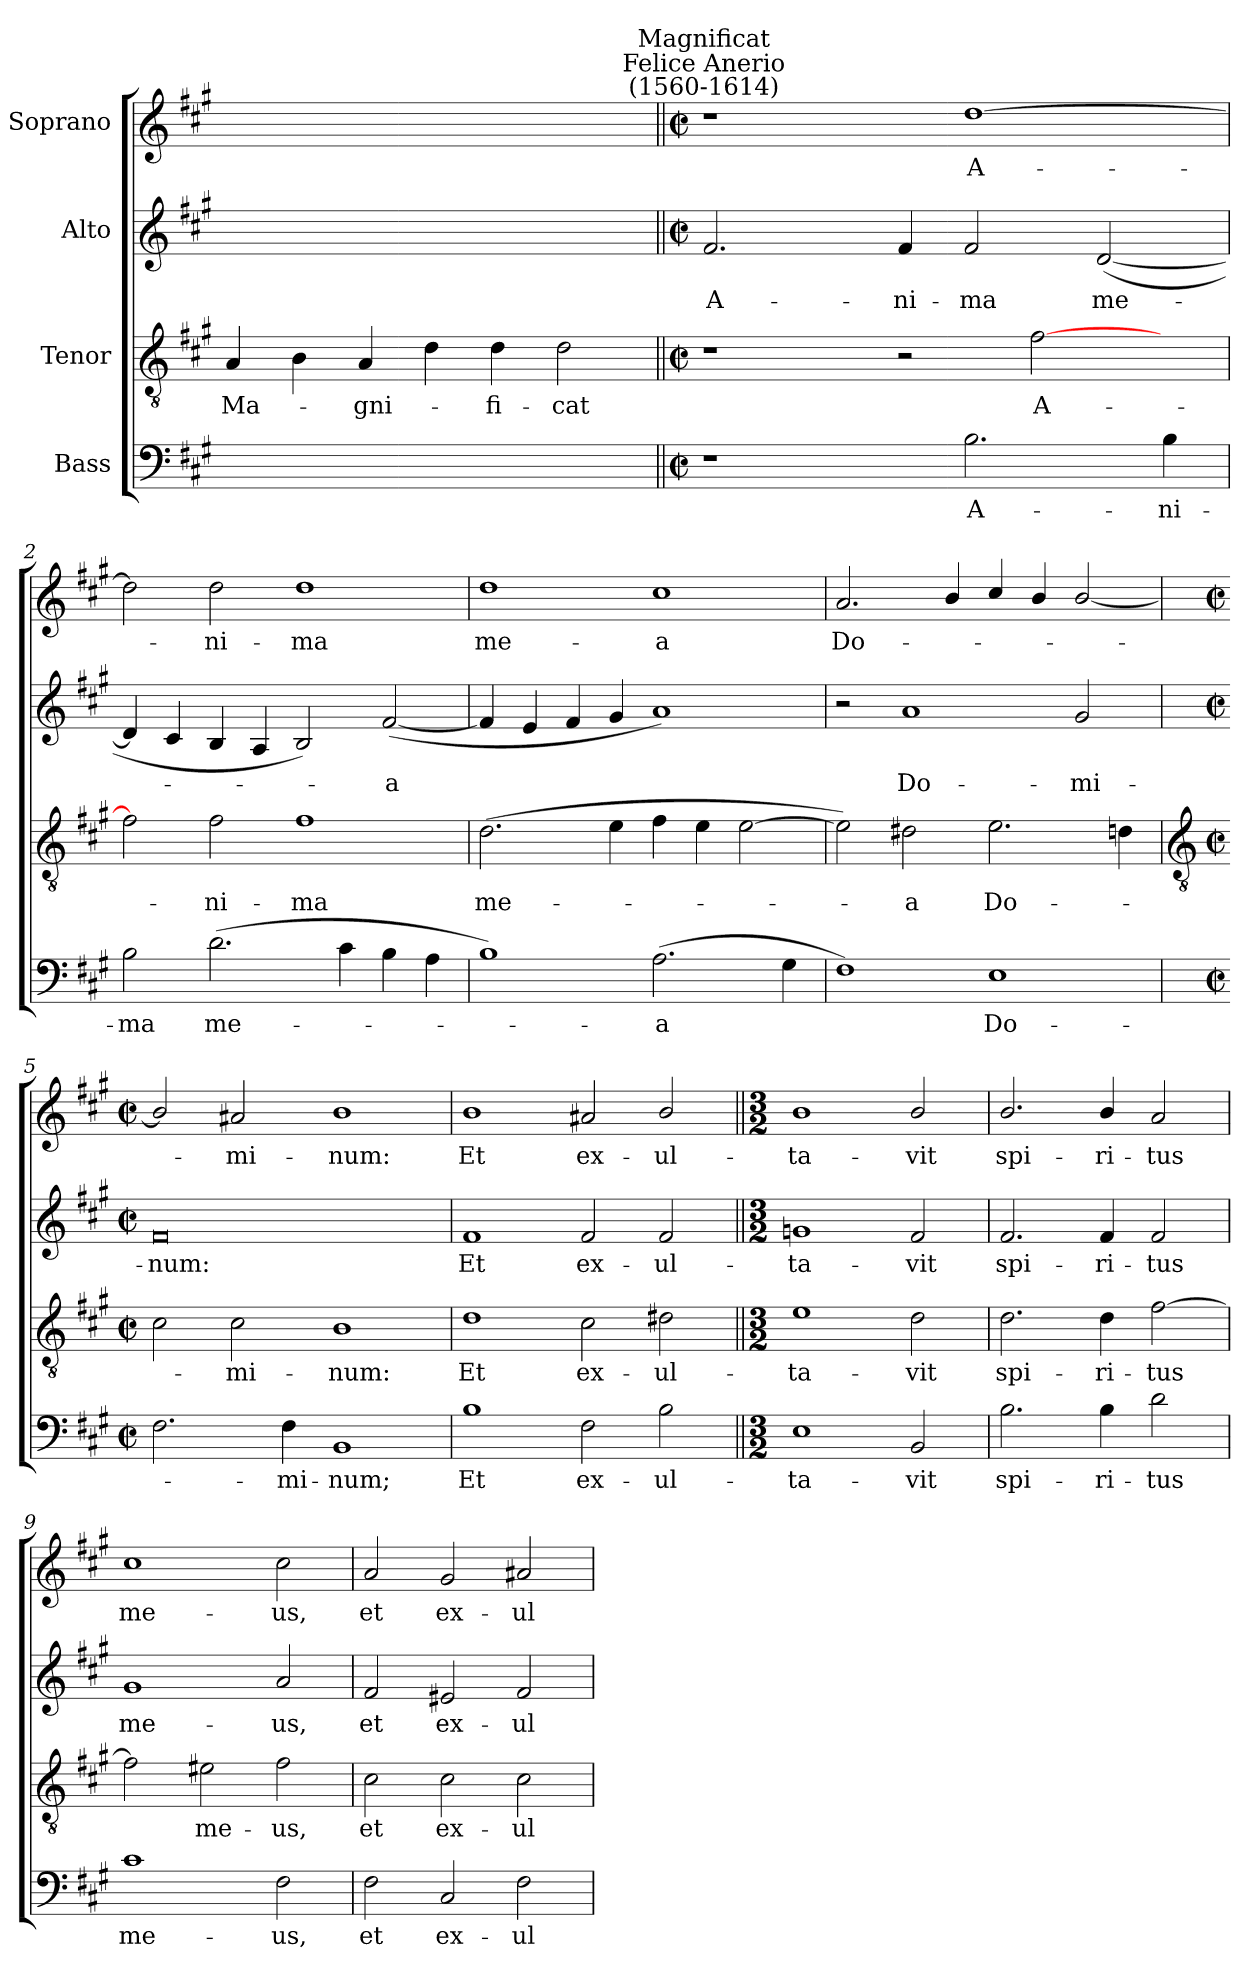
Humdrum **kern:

**kern	**text	**kern	**text	**kern	**text	**kern	**text
*part4	*part4	*part3	*part3	*part2	*part2	*part1	*part1
*staff4	*staff4	*staff3	*staff3	*staff2	*staff2	*staff1	*staff1
*I"Bass	*	*I"Tenor	*	*I"Alto	*	*I"Soprano	*
*clefF4	*	*clefGv2	*	*clefG2	*	*clefG2	*
*k[f#c#g#]	*	*k[f#c#g#]	*	*k[f#c#g#]	*	*k[f#c#g#]	*
*A:	*	*A:	*	*A:	*	*A:	*
=	=	=	=	=	=	=	=
!	!	!	!LO:LY:b	!	!	!	!
4ryy	.	4A	Ma-	4ryy	.	4ryy	.
2ryy	.	4B	.	2ryy	.	2ryy	.
!	!	!	!LO:LY:b	!	!	!	!
.	.	4A	gni-	.	.	.	.
4ryy	.	4d	.	4ryy	.	4ryy	.
!	!	!	!LO:LY:b	!	!	!	!
4ryy	.	4d	fi-	4ryy	.	4ryy	.
!	!	!	!LO:LY:b	!	!	!	!
2ryy	.	2d	-cat	2ryy	.	2ryy	.
=1||	=1||	=1||	=1||	=1||	=1||	=1||	=1||
*M4/2	*	*M4/2	*	*M4/2	*	*M4/2	*
*met(c|)	*	*met(c|)	*	*met(c|)	*	*met(c|)	*
!	!	!	!	!	!	!LO:TX:a:cj:t=Felice Anerio\n(1560-1614)	!
!	!	!	!	!	!	!LO:TX:a:cj:t=Magnificat	!
!	!	!	!	!	!LO:LY:b	!	!
1r	.	1r	.	2.f#	A-	1r	.
.	.	.	.	4ryy	.	.	.
!	!	!	!	!	!LO:LY:b	!	!
4ryy	.	2r	.	4f#	-ni-	4ryy	.
!	!LO:LY:b	!	!	!	!LO:LY:b	!	!LO:LY:b
2.B	A-	.	.	2f#	-ma	[1dd	A-
!	!	!	!LO:LY:b	!	!	!	!
.	.	[2f#	A-	.	.	.	.
!	!	!	!	!	!LO:LY:b	!	!
.	.	.	.	(<[2d	me-	.	.
!	!LO:LY:b	!	!	!	!	!	!
4B	-ni-	4ryy	.	.	.	.	.
=2	=2	=2	=2	=2	=2	=2	=2
!	!LO:LY:b	!	!	!	!	!	!
2B	-ma	2f#]	.	4d]	.	2dd]	.
.	.	.	.	4c#	.	.	.
!	!LO:LY:b	!	!LO:LY:b	!	!	!	!LO:LY:b
(>2.d	me-	2f#	ni-	4B	.	2dd	ni-
.	.	.	.	4A	.	.	.
!	!	!	!LO:LY:b	!	!	!	!LO:LY:b
.	.	1f#	-ma	2B)	.	1dd	-ma
4c#	.	.	.	.	.	.	.
!	!	!	!	!	!LO:LY:b	!	!
4B	.	.	.	(<[2f#	a	.	.
4A	.	.	.	.	.	.	.
=3	=3	=3	=3	=3	=3	=3	=3
!	!	!	!LO:LY:b	!	!	!	!LO:LY:b
1B)	.	(>2.d	me-	4f#]	.	1dd	me-
.	.	.	.	4e	.	.	.
.	.	.	.	4f#	.	.	.
.	.	4e	.	4g#	.	.	.
!	!LO:LY:b	!	!	!	!	!	!LO:LY:b
(>2.A	a	4f#	.	1a)	.	1cc#	-a
.	.	4e	.	.	.	.	.
.	.	[2e	.	.	.	.	.
4G#	.	.	.	.	.	.	.
=4	=4	=4	=4	=4	=4	=4	=4
!	!	!	!	!	!	!	!LO:LY:b
1F#)	.	2e])	.	2r	.	2.a	Do-
!	!	!	!LO:LY:b	!	!LO:LY:b	!	!
.	.	2d#X	a	1a	Do-	.	.
.	.	.	.	.	.	4b/	.
!	!LO:LY:b	!	!LO:LY:b	!	!	!	!
1E	Do-	2.e	Do-	.	.	4cc#/	.
.	.	.	.	.	.	4b/	.
!	!	!	!	!	!LO:LY:b	!	!
.	.	.	.	2g#	-mi-	[2b/	.
.	.	4dn	.	.	.	.	.
!!LO:LB:g=z
=5	=5	=5	=5	=5	=5	=5	=5
*	*	*clefGv2	*	*	*	*	*
*M4/2	*	*M4/2	*	*M4/2	*	*M4/2	*
*met(c|)	*	*met(c|)	*	*met(c|)	*	*met(c|)	*
!	!	!	!	!	!LO:LY:b	!	!
2.F#	.	2c#	.	0f#	-num:	2b/]	.
!	!	!	!LO:LY:b	!	!	!	!LO:LY:b
.	.	2c#	mi-	.	.	2a#X	mi-
!	!LO:LY:b	!	!	!	!	!	!
4F#	mi-	.	.	.	.	.	.
!	!LO:LY:b	!	!LO:LY:b	!	!	!	!LO:LY:b
1BB	-num;	1B	-num:	.	.	1b	-num:
=6	=6	=6	=6	=6	=6	=6	=6
!	!LO:LY:b	!	!LO:LY:b	!	!LO:LY:b	!	!LO:LY:b
1B	Et	1d	Et	1f#	Et	1b	Et
!	!LO:LY:b	!	!LO:LY:b	!	!LO:LY:b	!	!LO:LY:b
2F#	ex-	2c#	ex-	2f#	ex-	2a#X	ex-
!	!LO:LY:b	!	!LO:LY:b	!	!LO:LY:b	!	!LO:LY:b
2B	-ul-	2d#X	-ul-	2f#	-ul-	2b/	-ul-
=7||	=7||	=7||	=7||	=7||	=7||	=7||	=7||
*M3/2	*	*M3/2	*	*M3/2	*	*M3/2	*
!	!LO:LY:b	!	!LO:LY:b	!	!LO:LY:b	!	!LO:LY:b
1E	-ta-	1e	-ta-	1gn	-ta-	1b	-ta-
!	!LO:LY:b	!	!LO:LY:b	!	!LO:LY:b	!	!LO:LY:b
2BB	-vit	2d	-vit	2f#	-vit	2b/	-vit
=8	=8	=8	=8	=8	=8	=8	=8
!	!LO:LY:b	!	!LO:LY:b	!	!LO:LY:b	!	!LO:LY:b
2.B	spi-	2.d	spi-	2.f#	spi-	2.b/	spi-
!	!LO:LY:b	!	!LO:LY:b	!	!LO:LY:b	!	!LO:LY:b
4B	-ri-	4d	-ri-	4f#	-ri-	4b/	-ri-
!	!LO:LY:b	!	!LO:LY:b	!	!LO:LY:b	!	!LO:LY:b
2d	-tus	[2f#	-tus	2f#	-tus	2a	-tus
=9	=9	=9	=9	=9	=9	=9	=9
!	!LO:LY:b	!	!	!	!LO:LY:b	!	!LO:LY:b
1c#	me-	2f#]	.	1g#	me-	1cc#	me-
!	!	!	!LO:LY:b	!	!	!	!
.	.	2e#X	me-	.	.	.	.
!	!LO:LY:b	!	!LO:LY:b	!	!LO:LY:b	!	!LO:LY:b
2F#	-us,	2f#	-us,	2a	-us,	2cc#	-us,
=10	=10	=10	=10	=10	=10	=10	=10
!	!LO:LY:b	!	!LO:LY:b	!	!LO:LY:b	!	!LO:LY:b
2F#	et	2c#	et	2f#	et	2a	et
!	!LO:LY:b	!	!LO:LY:b	!	!LO:LY:b	!	!LO:LY:b
2C#	ex-	2c#	ex-	2e#X	ex-	2g#	ex-
!	!LO:LY:b	!	!LO:LY:b	!	!LO:LY:b	!	!LO:LY:b
2F#	-ul-	2c#	-ul-	2f#	-ul-	2a#X	-ul-
=	=	=	=	=	=	=	=
*-	*-	*-	*-	*-	*-	*-	*-
